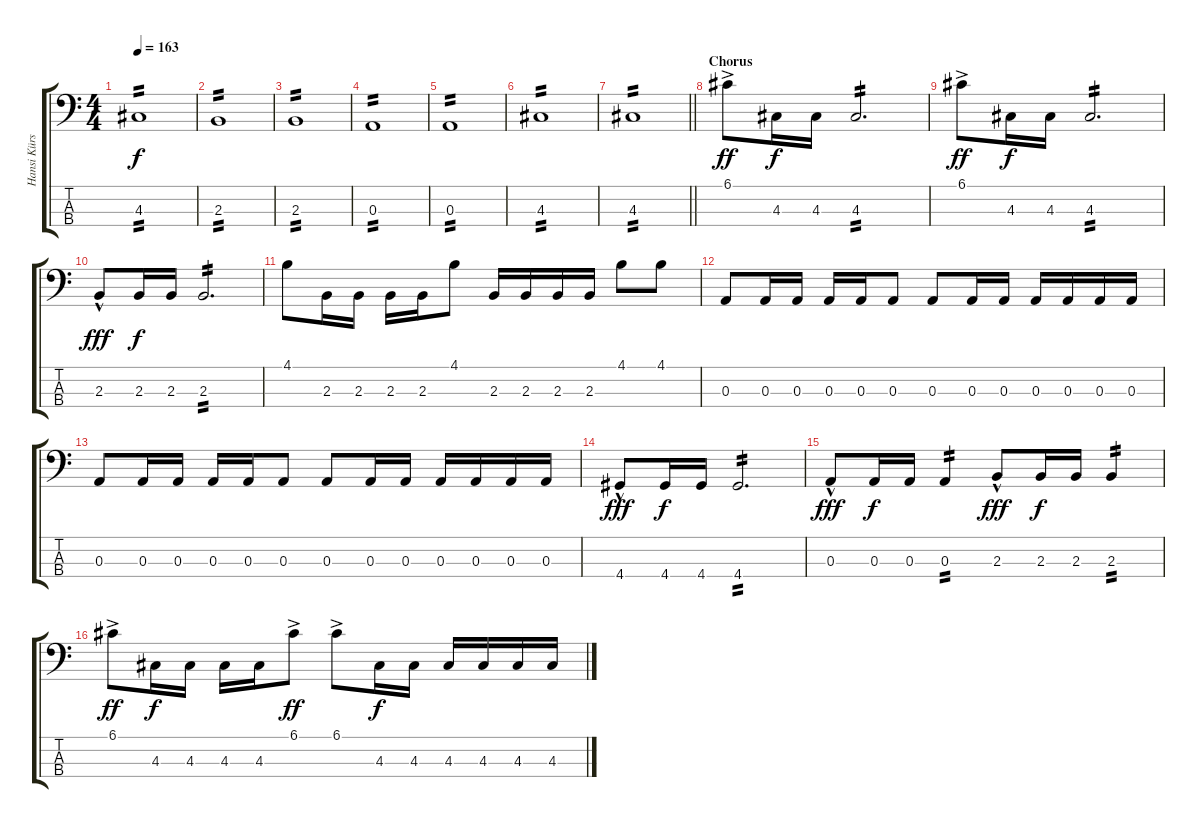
\track ("Hansi Kürsch" "Hansi Kürs") {instrument electricbasspick}
\staff {score tabs}
\tuning (G2 D2 A1 E1) {hide}
\ts (4 4)
\tempo 163
\clef f4
\ks c
4.3.1{tp 2 dy f} |
2.3.1{tp 2} |
2.3.1{tp 2} |
0.3.1{tp 2} |
0.3.1{tp 2} |
4.3.1{tp 2} |
\barLineRight lightlight
4.3.1{tp 2} |
\section ("" "Chorus")
6.1{ac}.8{dy ff} 4.3.16{dy f} 4.3.16 4.3.2{d tp 2} |
6.1{ac}.8{dy ff} 4.3.16{dy f} 4.3.16 4.3.2{d tp 2} |
2.3{hac}.8{dy fff} 2.3.16{dy f} 2.3.16 2.3.2{d tp 2} |
4.1.8 2.3.16 2.3.16 2.3.16 2.3.16 4.1.8 2.3.16 2.3.16 2.3.16 2.3.16 4.1.8 4.1.8 |
0.3.8 0.3.16 0.3.16 0.3.16 0.3.16 0.3.8 0.3.8 0.3.16 0.3.16 0.3.16 0.3.16 0.3.16 0.3.16 |
0.3.8 0.3.16 0.3.16 0.3.16 0.3.16 0.3.8 0.3.8 0.3.16 0.3.16 0.3.16 0.3.16 0.3.16 0.3.16 |
4.4{hac}.8{dy fff} 4.4.16{dy f} 4.4.16 4.4.2{d tp 2} |
0.3{hac}.8{dy fff} 0.3.16{dy f} 0.3.16 0.3.4{tp 2} 2.3{hac}.8{dy fff} 2.3.16{dy f} 2.3.16 2.3.4{tp 2} |
6.1{ac}.8{dy ff} 4.3.16{dy f} 4.3.16 4.3.16 4.3.16 6.1{ac}.8{dy ff} 6.1{ac}.8 4.3.16{dy f} 4.3.16 4.3.16 4.3.16 4.3.16 4.3.16
